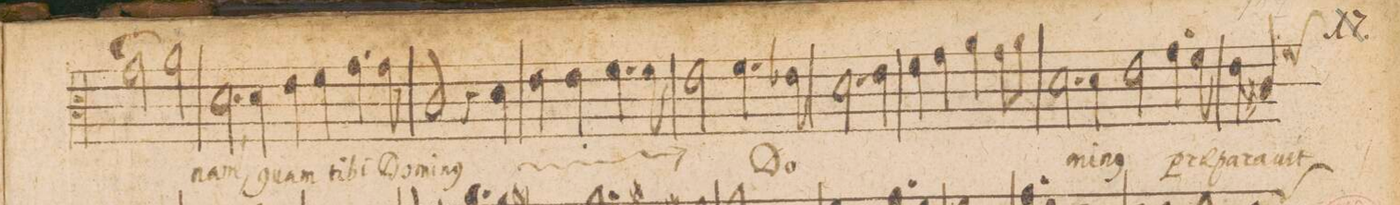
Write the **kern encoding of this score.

**kern	**text
*I"[CANTVS.]	*
*clefC3	*
*k[]	*
*M2/1	*
(2g\	.
2a\)	.
2.d,\	-nem
4d\	quam
=8-	=8-
4e\	ti-
4f\	-bi
4.g\	Do-
8g\	-mi-
2c/	-n(us)
4r	.
*	*ij
4d\	quam
=9-	=9-
4e\	ti-
4e\	-bi
4.f\	Do-
8f\	-mi-
2e\	-n(us)
*	*Xij
4.f\	Do-
8e-X\	.
=10-	=10-
2.d\	.
4e\	.
4f\	.
4g\	.
4a\	.
8g\L	.
8a\J	.
=11-	=11-
2.d\	.
4d\	-mi-
2e\	-n(us)
4.g\	prae-
8f\	-pa-
=12-	=12-
4e\	-ra-
*custos:f	*
4c#X/	-vit
*-	*-
